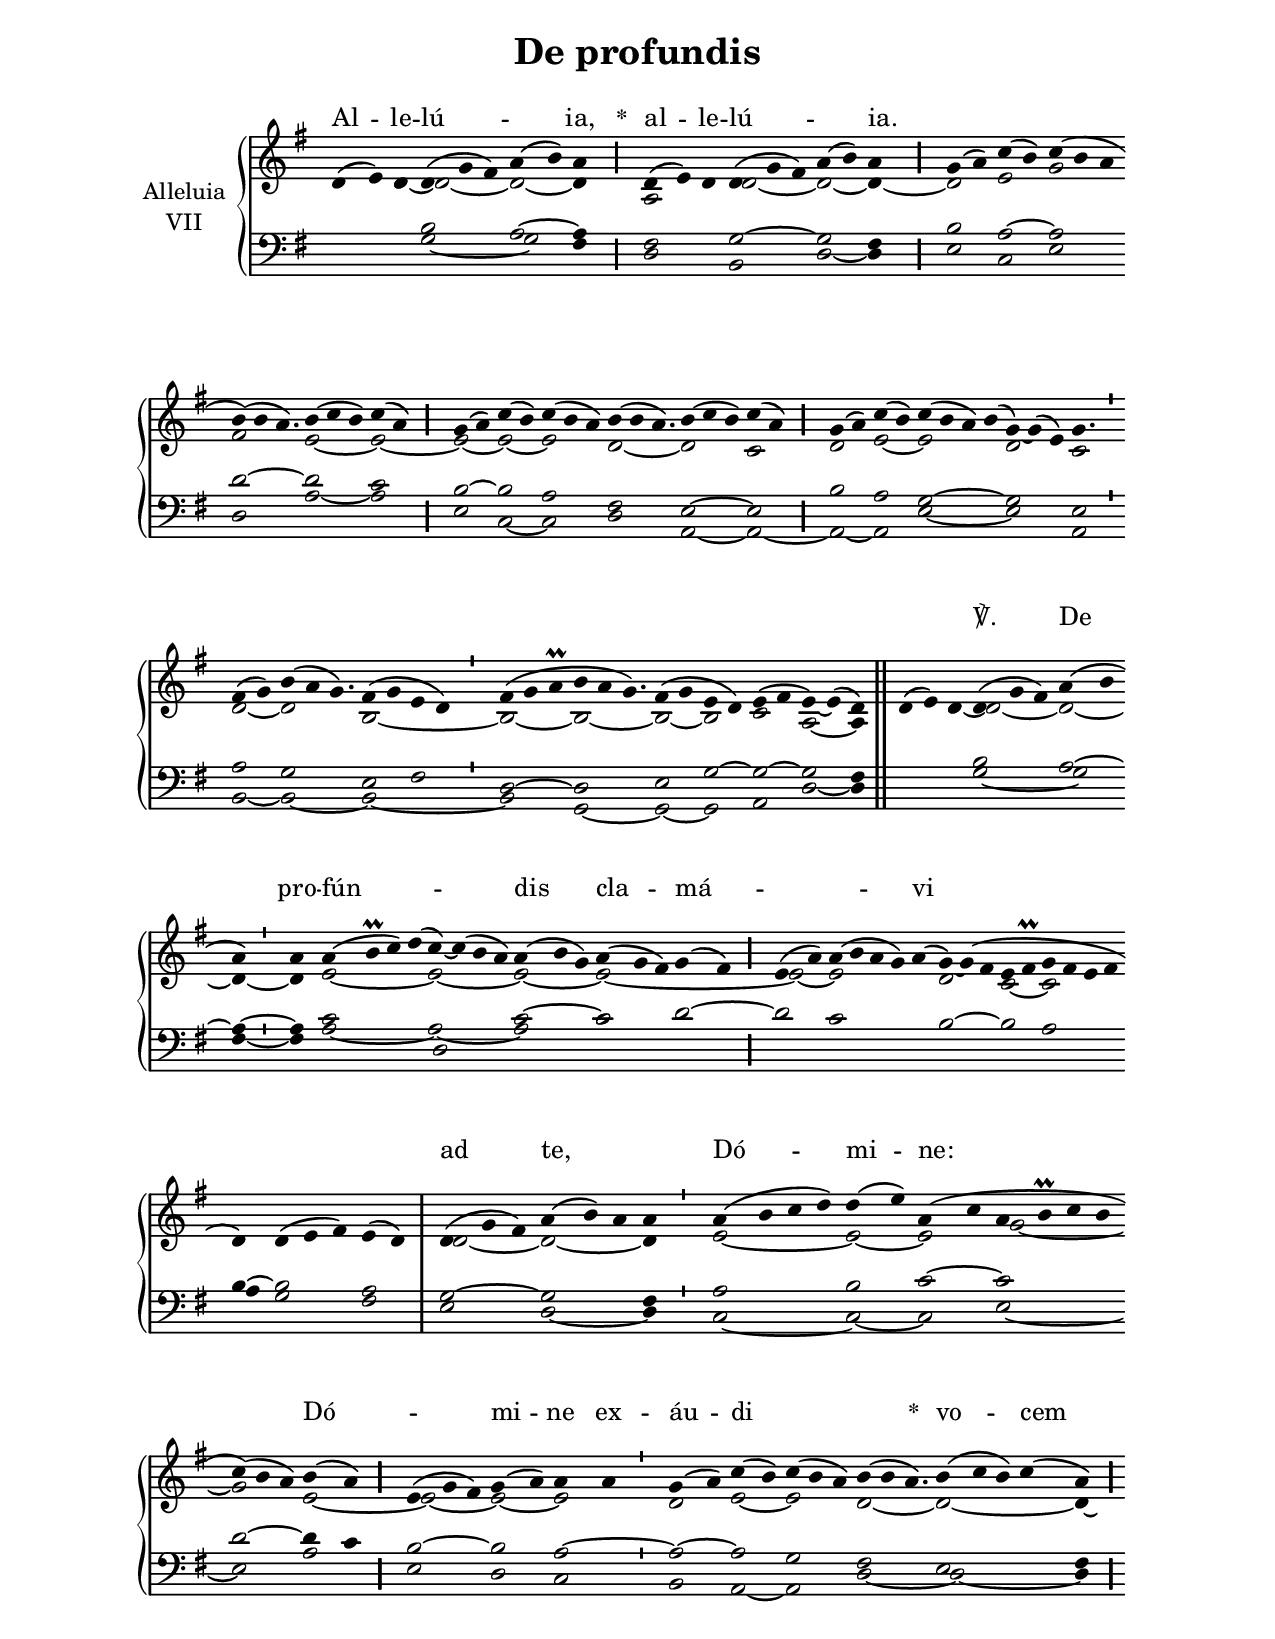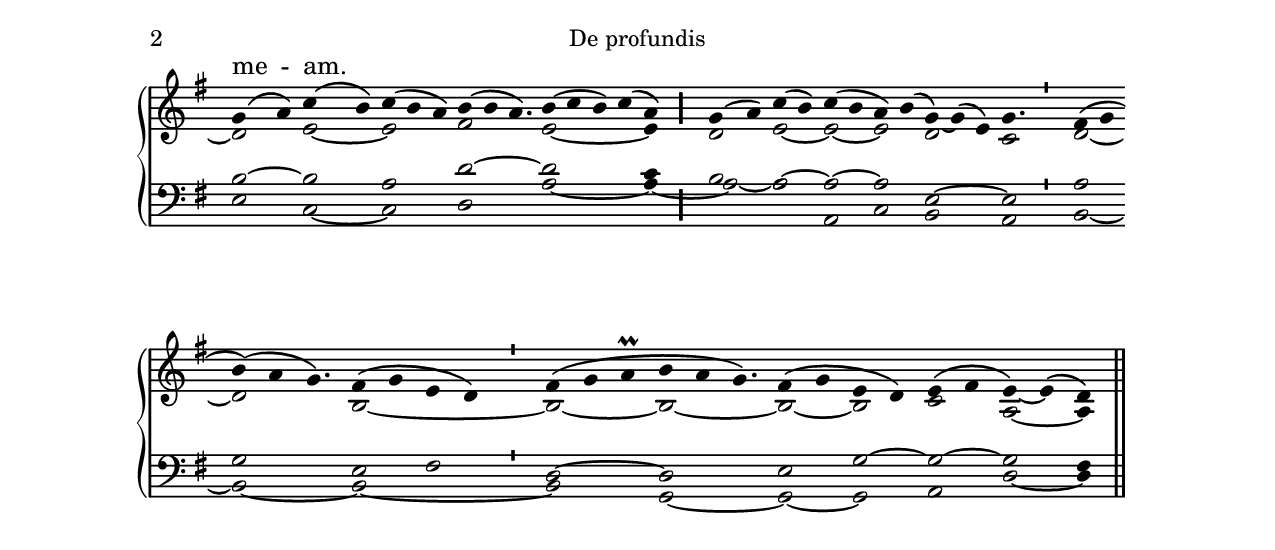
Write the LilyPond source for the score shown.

\version "2.18"
\include "gregorian.ly"
\include "noh2.ily"


%Page reference: page ii.258
%(volume.page)

global = {
 \key d \mixolydian
 \cadenzaOn 
}

\header {
  title = \markup \center-column {"De profundis" \vspace #1 }
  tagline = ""
  composer = ""
}

\paper {
 #(include-special-characters)
  oddHeaderMarkup = \markup \fill-line {
    \line {}
    \center-column {
      \on-the-fly #first-page     " "
      \on-the-fly #not-first-page "De profundis"
    }
    \line { \on-the-fly #print-page-number-check-first \fromproperty #'page:page-number-string }
  }
  evenHeaderMarkup = \markup \fill-line {
    \line { \on-the-fly #print-page-number-check-first \fromproperty #'page:page-number-string }
    \center-column { "De profundis" }
    \line {}
  }
}

chantText = \lyricmode {
Al -- le -- lú -- _ ia, 
\set stanza = " * " 
al -- le -- lú -- _ ia. 
_ _ _ _ _ _ 
_ _ _ _ _ _ 
_ _ _ _ _ _ _ _ _ _ _ _ ℣. 
De pro -- fún -- _ dis cla -- má -- _ _ vi _ _ 
ad te, _ _ Dó -- mi -- ne: 
Dó -- _ mi -- ne ex -- áu -- di _ _ 
\set stanza = " * " 
vo -- cem me -- am. _ _ _ _ _ _ 
_ _ _ _ _ _ 
_ _ _ _ _ _ _ _ _ _ _ _ }

chantMusic = {
\tieDown   d'4 ( e'4) d'4 d'4 ( g'4 fis'4) a'4 ( b'4) a'4 \divisioMaior
 d'4 ( e'4) d'4 d'4 ( g'4 fis'4) a'4 ( b'4) a'4 \divisioMaior
 g'4 ( a'4) c''4 ( b'4) c''4 ( b'4 a'4 \forceBreak
) b'4 ( b'4 a'4.) b'4 ( c''4 b'4) c''4 ( a'4) \divisioMaior
 g'4 ( a'4) c''4 ( b'4) c''4 ( b'4 a'4) b'4 ( b'4 a'4.) b'4 ( c''4 b'4) c''4 ( a'4) \divisioMaior
 g'4 ( a'4) c''4 ( b'4) c''4 ( b'4 a'4) b'4 ( g'4) ~ g'4 ( e'4) g'4. \divisioMinima \forceBreak

 fis'4 ( g'4) b'4 ( a'4 g'4.) fis'4 ( g'4 e'4 d'4) \divisioMinima
 fis'4 ( g'4 a'\prall b'4 a'4 g'4.) fis'4 ( g'4 e'4 d'4) e'4 ( fis'4 e'4) ~ e'4 ( d'4) \finalis
 d'4 ( e'4) d'4 d'4 ( g'4 fis'4) a'4 ( b'4 \forceBreak
) a'4 \divisioMinima
 a'4 a'4 ( b'\prall c''4) d''4 ( c''4) ~ c''4 ( b'4 a'4) a'4 ( b'4 g'4) a'4 ( g'4 fis'4) g'4 ( fis'4) \divisioMaior
 e'4 ( a'4) a'4 ( b'4 a'4 g'4) a'4 ( g'4) ~ g'4 ( fis'4 e'4 fis'\prall g'4 fis'4 e'4 fis'4 \forceBreak
) d'4 d'4 ( e'4 fis'4) e'4 ( d'4) \divisioMaxima
 d'4 ( g'4 fis'4) a'4 ( b'4) a'4 a'4 \divisioMinima
 a'4 ( b'4 c''4 d''4) d''4 ( e''4) a'4 ( c''4 a'4 b'\prall c''4 b'4 \forceBreak
) c''4 ( b'4 a'4) b'4 ( a'4) \divisioMaior
 e'4 ( g'4 fis'4) g'4 ( a'4) a'4 a'4 \divisioMinima
 g'4 ( a'4) c''4 ( b'4) c''4 ( b'4 a'4) b'4 ( b'4 a'4.) b'4 ( c''4 b'4) c''4 ( a'4) \divisioMaior \forceBreak

 g'4 ( a'4) c''4 ( b'4) c''4 ( b'4 a'4) b'4 ( b'4 a'4.) b'4 ( c''4 b'4) c''4 ( a'4) \divisioMaior
 g'4 ( a'4) c''4 ( b'4) c''4 ( b'4 a'4) b'4 ( g'4) ~ g'4 ( e'4) g'4. \divisioMinima
 fis'4 ( g'4 \forceBreak
) b'4 ( a'4 g'4.) fis'4 ( g'4 e'4 d'4) \divisioMinima
 fis'4 ( g'4 a'\prall b'4 a'4 g'4.) fis'4 ( g'4 e'4 d'4) e'4 ( fis'4 e'4) ~ e'4 ( d'4) \finalis

}

altoMusic = {
r2 d'4 ~ d'2*3/2 ~ d'2 ~ d'4 \divisioMaior
a2*3/2 d'2*3/2 ~ d'2 ~ d'4 ~ \divisioMaior
d'2 e'2 g'2*3/2 fis'2*7/4 e'2*3/2 ~ e'2 ~ \divisioMaior
e'2 ~ e'2 ~ e'2*3/2 d'2*7/4 ~ d'2*3/2 c'2 \divisioMaior
d'2 e'2 ~ e'2*4/2 d'2*3/2 c'2*3/4 \divisioMinima
d'2 ~ d'2*7/4 b2*4/2 ~ \divisioMinima
b2*3/2 ~ b2*7/4 ~ b2 ~ b2 c'2 a2 ~ a4 \finalis
r2 d'4 ~ d'2*3/2 ~ d'2 ~ d'4 ~ \divisioMinima
d'4 e'2*4/2 ~ e'2*4/2 ~ e'2*3/2 ~ e'2*5/2 ~ \divisioMaior
e'2 ~ e'2*5/2 d'2*3/2 c'2 ~ c'2*4/2 r2*6/2 \divisioMaxima
d'2*3/2 ~ d'2*3/2 ~ d'4 \divisioMinima
e'2*4/2 ~ e'2 ~ e'2 g'2*4/2 ~ g'2*3/2 e'2 ~ \divisioMaior
e'2*3/2 ~ e'2 ~ e'2 \divisioMinima
d'2 e'2 ~ e'2*3/2 d'2*7/4 ~ d'2*4/2 ~ d'4 ~ \divisioMaior
d'2 e'2 ~ e'2*3/2 fis'2*7/4 e'2*4/2 ~ e'4 \divisioMaior
d'2 e'2 ~ e'2 ~ e'2 d'2*3/2 c'2*3/4 \divisioMinima
d'2 ~ d'2*7/4 b2*4/2 ~ \divisioMinima
b2*3/2 ~ b2*7/4 ~ b2 ~ b2 c'2 a2 ~ a4 \finalis
}

tenorMusic = {
r2*3/2 b2*3/2 a2 ~ a4 \divisioMaior
fis2*3/2 g2*3/2 ~ g2 fis4 \divisioMaior
b2 a2 ~ a2*3/2 d'2*7/4 ~ d'2*3/2 c'2 \divisioMaior
b2 ~ b2 a2*3/2 fis2*7/4 e2*3/2 ~ e2 \divisioMaior
b2 a2 g2*4/2 ~ g2*3/2 e2*3/4 \divisioMinima
a2 g2*7/4 e2 fis2 \divisioMinima
d2*3/2 ~ d2*7/4 e2 g2 ~ g2 ~ g2 fis4 \finalis
r2*3/2 b2*3/2 a2 ~ a4 ~ \divisioMinima
a4 c'2*4/2 d2*4/2 c'2*3/2 ~ c'2*3/2 d'2 ~ \divisioMaior
d'2 c'2*5/2 b2*3/2 ~ b2 a2*4/2 b4 ~ b2*3/2 a2 \divisioMaxima
g2*3/2 ~ g2*3/2 fis4 \divisioMinima
a2*4/2 b2 c'2 ~ c'2*4/2 d'2*3/2 ~ d'4 c'4 \divisioMaior
b2*3/2 ~ b2 a2 ~ \divisioMinima
a2 ~ a2 g2*3/2 fis2*7/4 e2*4/2 fis4 \divisioMaior
b2 ~ b2 a2*3/2 d'2*7/4 ~ d'2*4/2 c'4 \divisioMaior
b2 a2 ~ a2 ~ a2 e2*3/2 ~ e2*3/4 \divisioMinima
a2 g2*7/4 e2 fis2 \divisioMinima
d2*3/2 ~ d2*7/4 e2 g2 ~ g2 ~ g2 fis4 \finalis
}

bassMusic = {
r2*3/2 g2*3/2 ~ g2 fis4 \divisioMaior
d2*3/2 b,2*3/2 d2 ~ d4 \divisioMaior
e2 c2 e2*3/2 d2*7/4 a2*3/2 ~ a2 \divisioMaior
e2 c2 ~ c2*3/2 d2*7/4 a,2*3/2 ~ a,2 ~ \divisioMaior
a,2 ~ a,2 e2*4/2 ~ e2*3/2 a,2*3/4 \divisioMinima
b,2 ~ b,2*7/4 ~ b,2*4/2 ~ \divisioMinima
b,2*3/2 g,2*7/4 ~ g,2 ~ g,2 a,2 d2 ~ d4 \finalis
r2*3/2 g2*3/2 ~ g2 fis4 ~ \divisioMinima
fis4 a2*4/2 ~ a2*4/2 ~ a2*3/2 c'2*5/2 \divisioMaior
r2*16/2 a4 g2*3/2 fis2 \divisioMaxima
e2*3/2 d2*3/2 ~ d4 \divisioMinima
c2*4/2 ~ c2 ~ c2 e2*4/2 ~ e2*3/2 a2 \divisioMaior
e2*3/2 d2 c2 \divisioMinima
b,2 a,2 ~ a,2*3/2 d2*7/4 ~ d2*4/2 ~ d4 \divisioMaior
e2 c2 ~ c2*3/2 d2*7/4 a2*4/2 ~ a4 ~ \divisioMaior
a2 ~ a2 a,2 c2 b,2*3/2 a,2*3/4 \divisioMinima
b,2 ~ b,2*7/4 ~ b,2*4/2 ~ \divisioMinima
b,2*3/2 g,2*7/4 ~ g,2 ~ g,2 a,2 d2 ~ d4 \finalis
}

voiceLines = {
\voiceLineStyle


}

\score{
  <<
    \new GrandStaff <<
      \set GrandStaff.autoBeaming = ##f
      \set GrandStaff.instrumentName = \markup \center-column {
        "Alleluia"
        "VII"
      }
      \new Staff = up <<
        \new Voice = "chant" {
          \voiceOne \global \chantMusic
        }
        \new Voice {
          \voiceTwo \global \altoMusic
        }
      >>

      \new Staff = down <<
        \clef bass
        \new Voice {
          \voiceOne \global \tenorMusic
        }
        \new Voice {
          \voiceTwo \global \bassMusic
        }
	\new Voice {
        \voiceThree \global \voiceLines
        }
      >>
    >>
    \new Lyrics \lyricsto chant {
      \chantText
    }
  >>
  \layout{
  }
  \midi{
    \tempo 4 = 125
  }
}
